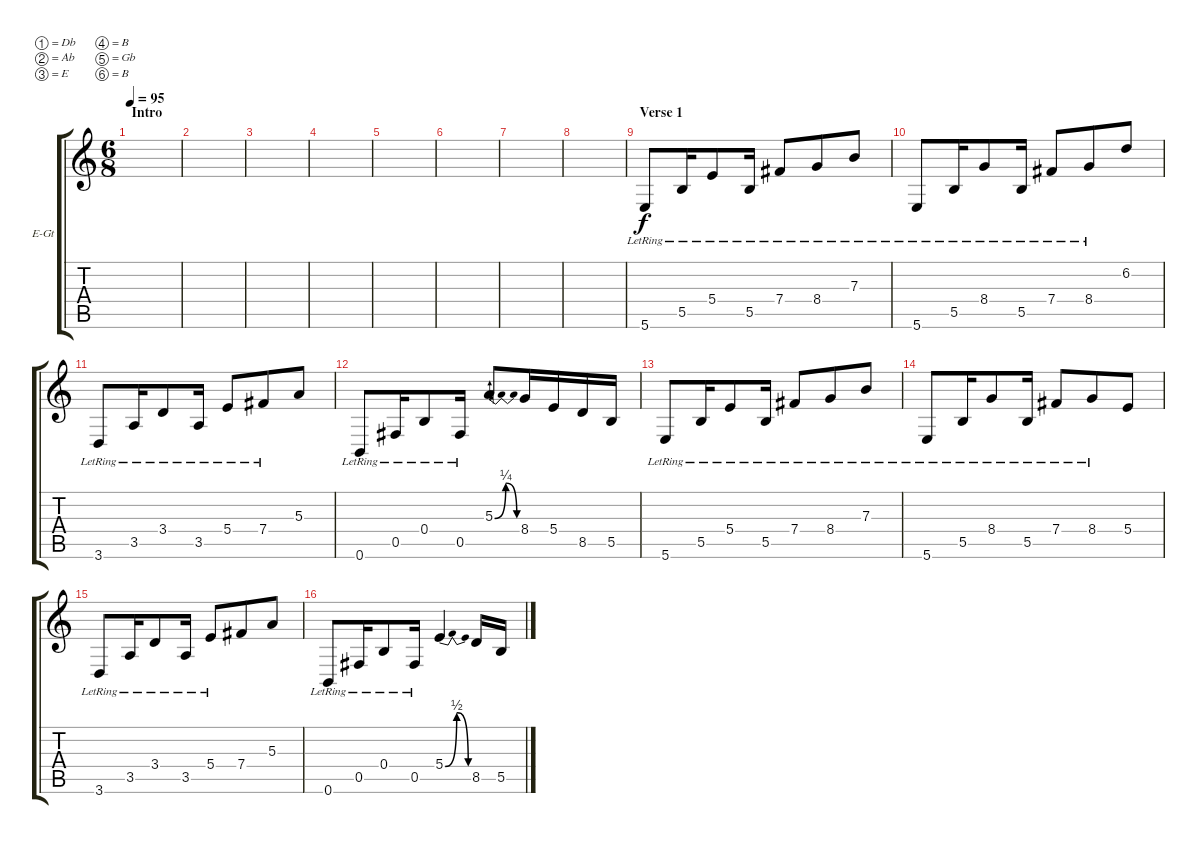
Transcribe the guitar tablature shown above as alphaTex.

\defaultSystemsLayout 4
\bracketExtendMode groupsimilarinstruments
\firstSystemTrackNameOrientation horizontal
\otherSystemsTrackNameOrientation horizontal
\track ("GTR Clean (Ru)" "E-Gt") {instrument electricguitarclean}
\staff {score tabs}
\tuning (Db4 Ab3 E3 B2 Gb2 B1)
\ts (6 8)
\section ("" "Intro")
\tempo 95
\clef g2
\scale
0.485477
\ks c
|
\scale
0.257261 |
\scale
0.257261 |
\scale
0.333333 |
\scale
0.333333 |
\scale
0.333333 |
|
|
\section ("" "Verse 1")
5.6{lr}.8 5.5{lr}.16 5.4{lr}.8 5.5{lr}.16 7.4{lr}.8 8.4{lr}.8 7.3{lr}.8 |
5.6{lr}.8 5.5{lr}.16 8.4{lr}.8 5.5{lr}.16 7.4{lr}.8 8.4{lr}.8 6.2.8 |
3.6{lr}.8 3.5{lr}.16 3.4{lr}.8 3.5{lr}.16 5.4{lr}.8 7.4{lr}.8 5.3.8 |
0.6{lr}.8 0.5{lr}.16 0.4{lr}.8 0.5{lr}.16 5.3{be (bendrelease 0 0 10.2 1 39 1 54.6 0)}.8 8.4.16 5.4.16 8.5.16 5.5.16 |
5.6{lr}.8 5.5{lr}.16 5.4{lr}.8 5.5{lr}.16 7.4{lr}.8 8.4{lr}.8 7.3{lr}.8 |
5.6{lr}.8 5.5{lr}.16 8.4{lr}.8 5.5{lr}.16 7.4{lr}.8 8.4{lr}.8 5.4.8 |
3.6{lr}.8 3.5{lr}.16 3.4{lr}.8 3.5{lr}.16 5.4{lr}.8 7.4.8 5.3.8 |
0.6{lr}.8 0.5{lr}.16 0.4{lr}.8 0.5{lr}.16 5.4{be (bendrelease 0 0 9.6 2 28.799999999999997 2 39.6 0)}.4 8.5.16 5.5.16
